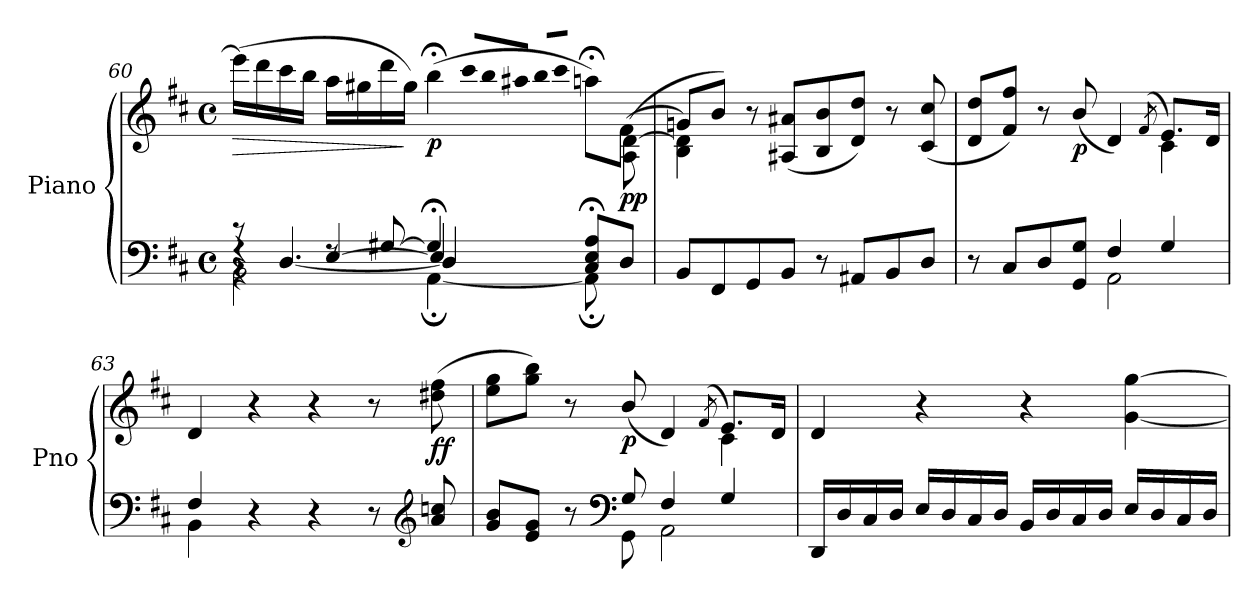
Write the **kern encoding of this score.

**kern	**kern	**dynam
*part1	*part1	*part1
*staff2	*staff1	*staff1/2
*I"Piano	*	*
*I'Pno	*	*
!!LO:LB:g=z
*clefF4	*clefG2	*
*k[f#c#]	*k[f#c#]	*
*M4/4	*M4/4	*
*met(c)	*met(c)	*
=60	=60	=60
*^	*	*
*	*^	*	*
*	*	*^	*	*
!	!	!	!	!	!LO:HP:b
*	*	*	*	*^	*
*	*	*	*	*	*^	*
4rF	2BB\	4rBB	8rc	(>16eee\LL]	8ryy	2..ryy	>
.	.	.	.	16ddd\	.	.	.
.	.	.	[4.D/	16ccc#\	16ryy@	.	.
.	.	.	.	16bb\JJ	16ryy@	.	.
8rF	.	[4E/	.	16aa\LL	16ryy@	.	.
.	.	.	.	16gg#X\	16ryy@	.	.
[8G#X/	.	.	.	16ddd\	16ryy@	.	.
.	.	.	.	16gg#\JJ)	16ryy@	.	]
!	!	!	!	!	!	!	!LO:DY:b
4G#;<]	[4AA;\	4E]	4D/]	(<4bb;\	8ryy@	.	p
*	*	*	*	*	*Xtuplet	*	*
!	!	!	!	!	!LO:N:vis=16	!	!
.	.	.	.	.	960%17ccc#/LL	.	.
!	!	!	!	!	!LO:N:vis=16	!	!
.	.	.	.	.	960%17bb/	.	.
!	!	!	!	!	!LO:N:vis=16	!	!
.	.	.	.	.	960%17aa#X/JJ	.	.
!	!	!	!	!	!LO:N:vis=8	!	!
.	.	.	.	.	640%23bb/L	.	.
!	!	!	!	!	!LO:N:vis=8	!	!
.	.	.	.	.	640%23ccc#/J	.	.
8C#/;< 8E/;< 8A/;<L	8AA;\]	4ryy	4ryy	8aan;\L)	4ryy	.	.
!	!	!	!	!	!	!	!LO:DY:b
8D/J	8ryy	.	.	(<8f#\J	.	(<8A\ [8d\	pp
*v	*v	*v	*v	*	*	*	*
*	*	*v	*v	*
!!LO:LB:g=z
=61	=61	=61	=61
8BB/L	8gn/L	4B\ 4d\])	.
8FF#/	8b/J)	.	.
8GG/	8r	2.ryy	.
!	!	!	!LO:DY:b
8BB/J	(>8A#X/ 8a#X/L	.	other-dynamics
8r	8B/ 8b/	.	.
8AA#X/L	8d/ 8dd/J)	.	.
8BB/	8r	.	.
8D/J	(>8c#/ 8cc#/	.	.
=62	=62	=62	=62
*^	*	*	*
8r	2ryy	8d/ 8dd/L	2.ryy	.
8C#/L	.	8f#/ 8ff#/J)	.	.
8D/	.	8r	.	.
!	!	!	!	!LO:DY:b
8GG/ 8G/J	.	(>8b/	.	p
4F#/	2AA\	4d/)	.	.
.	.	(<8qf#/	.	.
4G/	.	8.e/L)	4c#\	.
.	.	16d/Jk	.	.
*	*	*v	*v	*
=63	=63	=63	=63
4F#/	4BB\	4d/	.
4r	2.ryy	4r	.
4r	.	4r	.
8r	.	8r	.
*clefG2	*	*	*
!	!	!	!LO:DY:b
8a/ 8ccn/	.	(>8dd#X\ 8ff#\	ff
=64	=64	=64	=64
*	*	*^	*
8g/ 8b/L	4.ryy	8ee\ 8gg\L	2.ryy	.
8e/ 8g/J	.	8gg\ 8bb\J)	.	.
8r	.	8r	.	.
*clefF4	*	*	*	*
!	!	!	!	!LO:DY:b
8G/	8GG\	(>8b/	.	p
4F#/	2AA\	4d/)	.	.
.	.	(<8qf#/	.	.
4G/	.	8.e/L)	4c#\	.
.	.	16d/Jk	.	.
*v	*v	*	*	*
*	*v	*v	*
!!LO:LB:g=z
=65	=65	=65
16DD/LL	4d/	.
16D/	.	.
16C#/	.	.
16D/JJ	.	.
16E/LL	4r	.
16D/	.	.
16C#/	.	.
16D/JJ	.	.
16BB/LL	4r	.
16D/	.	.
16C#/	.	.
16D/JJ	.	.
16E/LL	[4g\ [4gg\	.
16D/	.	.
16C#/	.	.
16D/JJ	.	.
=	=	=
*-	*-	*-
